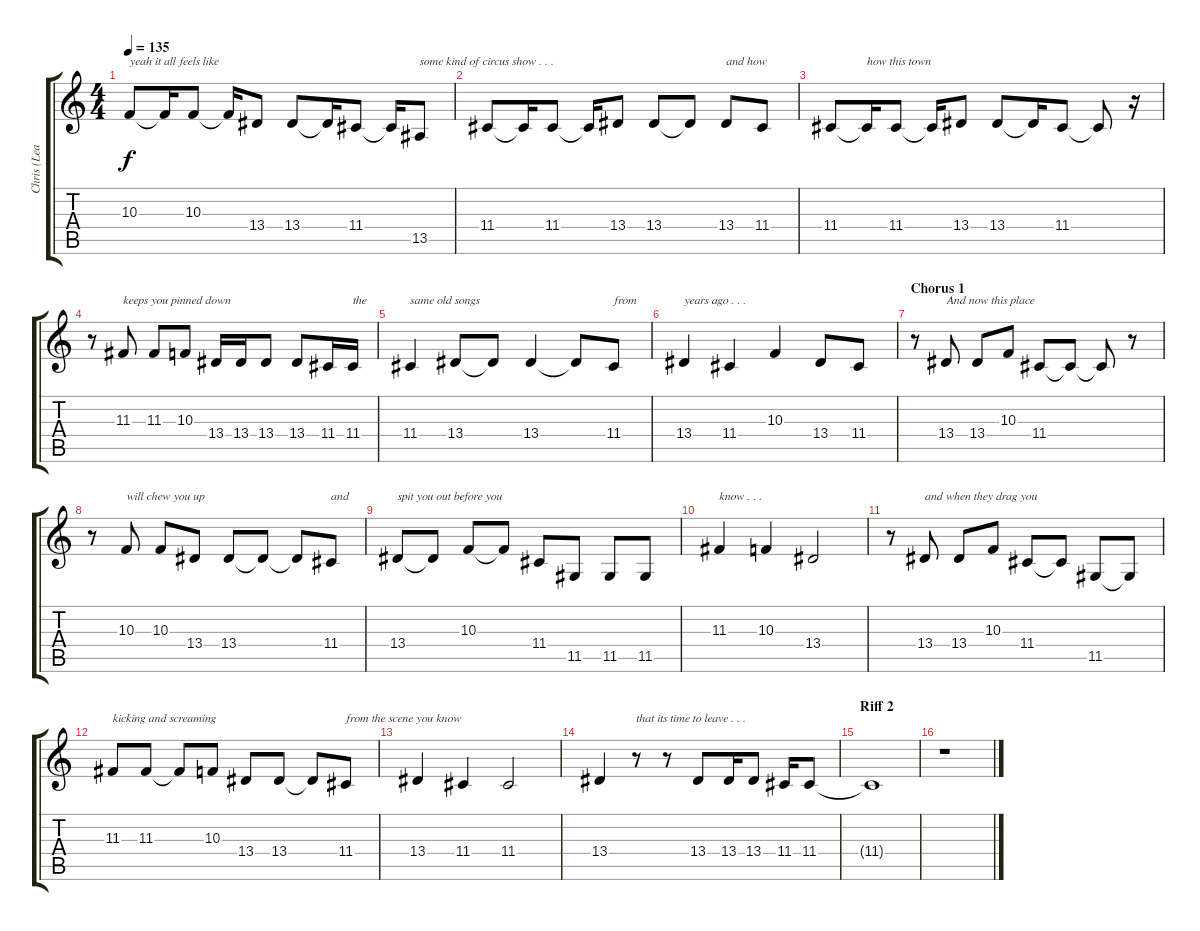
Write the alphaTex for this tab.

\track ("Chris (Lead Vocals)" "Chris (Lea") {instrument clarinet}
\staff {score tabs}
\tuning (E4 B3 G3 D3 A2 E2) {hide}
\ts (4 4)
\tempo 135
\clef g2
\ks c
10.3.8{txt "yeah it all feels like" dy f} 10.3{t}.16 10.3.8 10.3{t}.16 13.4.8 13.4.8 13.4{t}.16 11.4.8 11.4{t}.16 13.5.8{txt "some kind of circus show . . ."} |
11.4.8 11.4{t}.16 11.4.8 11.4{t}.16 13.4.8 13.4.8 13.4{t}.8 13.4.8{txt "and how"} 11.4.8 |
11.4.8 11.4{t}.16{txt "how this town"} 11.4.8 11.4{t}.16 13.4.8 13.4.8 13.4{t}.16 11.4.8 11.4{t}.8 r.16 |
r.8 11.3.8{txt "keeps you pinned down"} 11.3.8 10.3.8 13.4.16 13.4.16 13.4.8 13.4.8 11.4.16 11.4.16{txt "the"} |
11.4.4{txt "same old songs"} 13.4.8 13.4{t}.8 13.4.4 13.4{t}.8 11.4.8{txt "from"} |
13.4.4{txt "years ago . . ."} 11.4.4 10.3.4 13.4.8 11.4.8 |
\section ("" "Chorus 1")
r.8 13.4.8{txt "And now this place"} 13.4.8 10.3.8 11.4.8 11.4{t}.8 11.4{t}.8 r.8 |
r.8 10.3.8{txt "will chew you up"} 10.3.8 13.4.8 13.4.8 13.4{t}.8 13.4{t}.8 11.4.8{txt "and "} |
13.4.8{txt "spit you out before you"} 13.4{t}.8 10.3.8 10.3{t}.8 11.4.8 11.5.8 11.5.8 11.5.8 |
11.3.4{txt "know . . . "} 10.3.4 13.4.2 |
r.8 13.4.8{txt "and when they drag you"} 13.4.8 10.3.8 11.4.8 11.4{t}.8 11.5.8 11.5{t}.8 |
11.3.8{txt "kicking and screaming"} 11.3.8 11.3{t}.8 10.3.8 13.4.8 13.4.8 13.4{t}.8 11.4.8{txt "from the scene you know"} |
13.4.4 11.4.4 11.4.2 |
13.4.4 r.8{txt "that its time to leave . . ."} r.8 13.4.8 13.4.16 13.4.8 11.4.16 11.4.8 |
\section ("" "Riff 2")
11.4{t}.1 |
r.1
